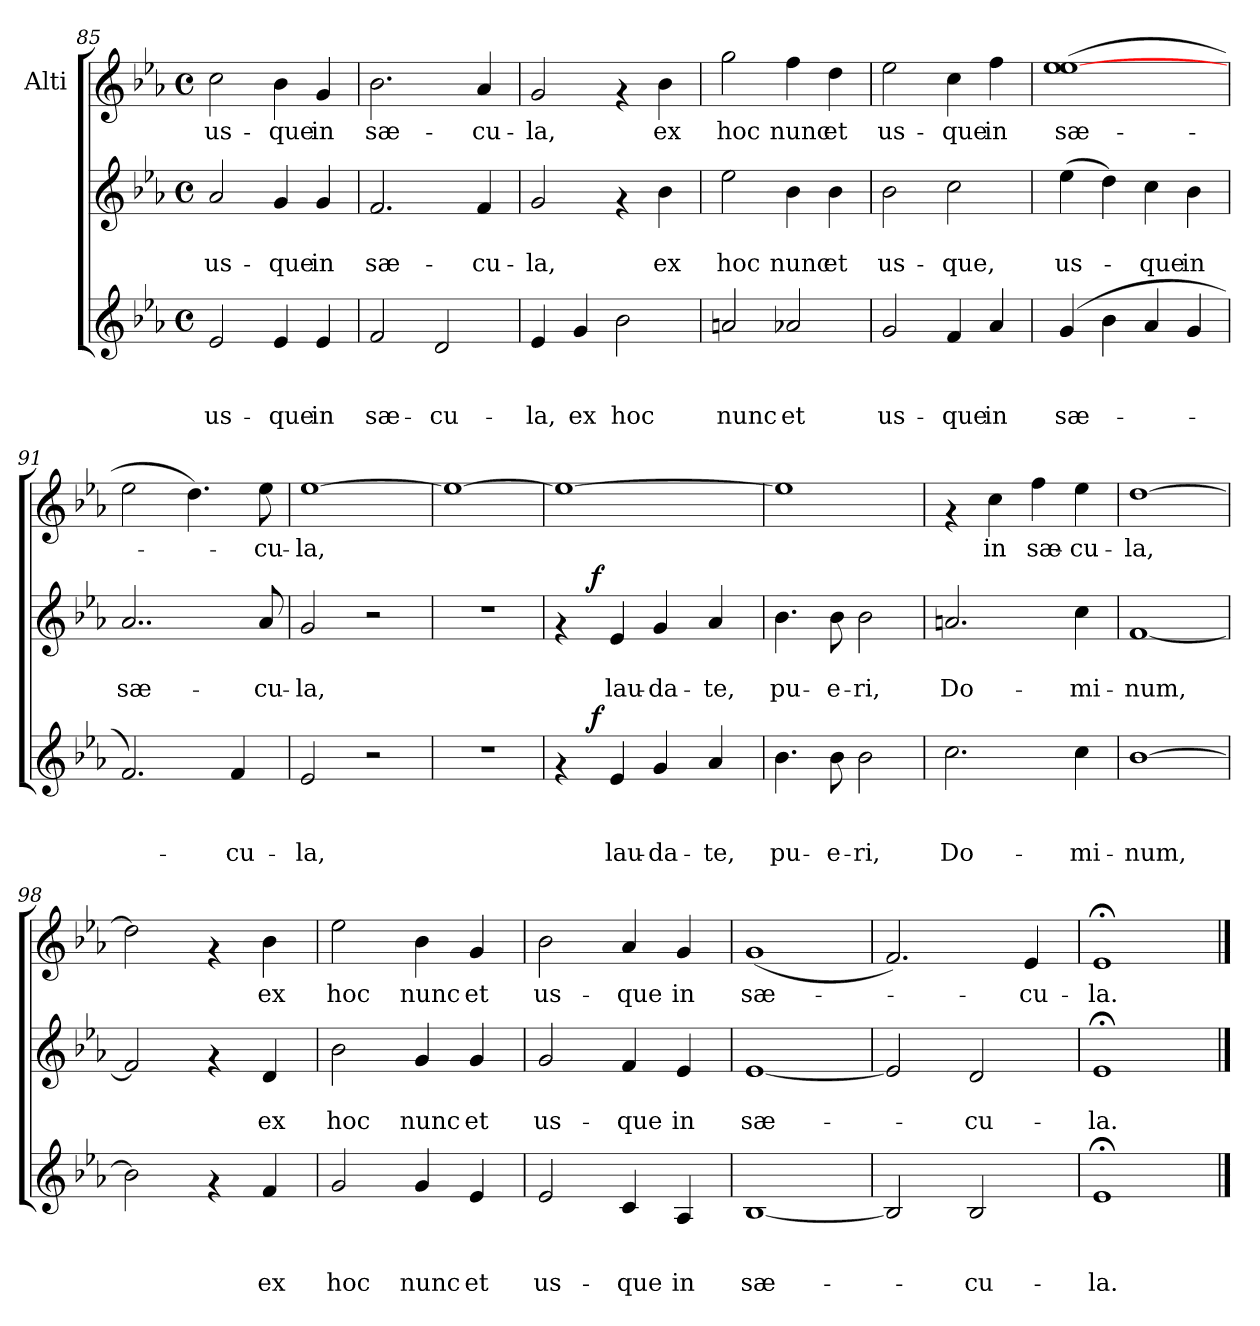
**kern	**text	**text	**text	**dynam	**kern	**text	**text	**dynam	**kern	**text
*part3	*part3	*part3	*part3	*part3	*part2	*part2	*part2	*part2	*part1	*part1
*staff3	*staff3	*staff3	*staff3	*staff3	*staff2	*staff2	*staff2	*staff2	*staff1	*staff1
*	*	*	*	*	*	*	*	*	*I"Alti	*
*clefG2	*	*	*	*	*clefG2	*	*	*	*clefG2	*
*k[b-e-a-]	*	*	*	*	*k[b-e-a-]	*	*	*	*k[b-e-a-]	*
*E-:	*	*	*	*	*E-:	*	*	*	*E-:	*
*M4/4	*	*	*	*	*M4/4	*	*	*	*M4/4	*
*met(c)	*	*	*	*	*met(c)	*	*	*	*met(c)	*
=85	=85	=85	=85	=85	=85	=85	=85	=85	=85	=85
!	!	!	!LO:LY:b	!	!	!	!LO:LY:b	!	!	!LO:LY:b
2e-/	.	.	us-	.	2a-/	.	us-	.	2cc\	us-
!	!	!	!LO:LY:b	!	!	!	!LO:LY:b	!	!	!LO:LY:b
4e-/	.	.	-que	.	4g/	.	-que	.	4b-\	-que
!	!	!	!LO:LY:b	!	!	!	!LO:LY:b	!	!	!LO:LY:b
4e-/	.	.	in	.	4g/	.	in	.	4g/	in
=86	=86	=86	=86	=86	=86	=86	=86	=86	=86	=86
!	!	!	!LO:LY:b	!	!	!	!LO:LY:b	!	!	!LO:LY:b
2f/	.	.	sæ-	.	2.f/	.	sæ-	.	2.b-\	sæ-
!	!	!	!LO:LY:b	!	!	!	!	!	!	!
2d/	.	.	-cu-	.	.	.	.	.	.	.
!	!	!	!	!	!	!	!LO:LY:b	!	!	!LO:LY:b
.	.	.	.	.	4f/	.	-cu-	.	4a-/	-cu-
=87	=87	=87	=87	=87	=87	=87	=87	=87	=87	=87
!	!	!	!LO:LY:b	!	!	!	!LO:LY:b	!	!	!LO:LY:b
4e-/	.	.	-la,	.	2g/	.	-la,	.	2g/	-la,
!	!	!	!LO:LY:b	!	!	!	!	!	!	!
4g/	.	.	ex	.	.	.	.	.	.	.
!	!	!	!LO:LY:b	!	!	!	!	!	!	!
2b-\	.	.	hoc	.	4rf	.	.	.	4rf	.
!	!	!	!	!	!	!	!LO:LY:b	!	!	!LO:LY:b
.	.	.	.	.	4b-\	.	ex	.	4b-\	ex
=88	=88	=88	=88	=88	=88	=88	=88	=88	=88	=88
!	!	!	!LO:LY:b	!	!	!	!LO:LY:b	!	!	!LO:LY:b
2an/	.	.	nunc	.	2ee-\	.	hoc	.	2gg\	hoc
!	!	!	!LO:LY:b	!	!	!	!LO:LY:b	!	!	!LO:LY:b
2a-X/	.	.	et	.	4b-\	.	nunc	.	4ff\	nunc
!	!	!	!	!	!	!	!LO:LY:b	!	!	!LO:LY:b
.	.	.	.	.	4b-\	.	et	.	4dd\	et
!!LO:LB:g=z
=89	=89	=89	=89	=89	=89	=89	=89	=89	=89	=89
!	!	!	!LO:LY:b	!	!	!	!LO:LY:b	!	!	!LO:LY:b
2g/	.	.	us-	.	2b-\	.	us-	.	2ee-\	us-
!	!	!	!LO:LY:b	!	!	!	!LO:LY:b	!	!	!LO:LY:b
4f/	.	.	-que	.	2cc\	.	-que,	.	4cc\	-que
!	!	!	!LO:LY:b	!	!	!	!	!	!	!LO:LY:b
4a-/	.	.	in	.	.	.	.	.	4ff\	in
=90	=90	=90	=90	=90	=90	=90	=90	=90	=90	=90
!	!	!	!LO:LY:b	!	!	!	!LO:LY:b	!	!	!LO:LY:b
(4g/	.	.	sæ-	.	(>4ee-\	.	us-	.	(>1ee- [>1ee-	sæ-
4b-\	.	.	.	.	4dd\)	.	.	.	.	.
!	!	!	!	!	!	!	!LO:LY:b	!	!	!
4a-/	.	.	.	.	4cc\	.	-que	.	.	.
!	!	!	!	!	!	!	!LO:LY:b	!	!	!
4g/	.	.	.	.	4b-\	.	in	.	.	.
=91	=91	=91	=91	=91	=91	=91	=91	=91	=91	=91
!	!	!	!	!	!	!	!LO:LY:b	!	!	!
2.f/)	.	.	.	.	2..a-/	.	sæ-	.	2ee-\	.
.	.	.	.	.	.	.	.	.	4.dd\)	.
!	!	!	!LO:LY:b	!	!	!	!	!	!	!
4f/	.	.	-cu-	.	.	.	.	.	.	.
!	!	!	!	!	!	!	!LO:LY:b	!	!	!LO:LY:b
.	.	.	.	.	8a-/	.	-cu-	.	8ee-\	-cu-
=92	=92	=92	=92	=92	=92	=92	=92	=92	=92	=92
!	!	!	!LO:LY:b	!	!	!	!LO:LY:b	!	!	!LO:LY:b
2e-/	.	.	-la,	.	2g/	.	-la,	.	[>1ee-	-la,
2r	.	.	.	.	2r	.	.	.	.	.
=93	=93	=93	=93	=93	=93	=93	=93	=93	=93	=93
1r	.	.	.	.	1r	.	.	.	1ee-_	.
=94	=94	=94	=94	=94	=94	=94	=94	=94	=94	=94
*^	*	*	*	*	*^	*	*	*	*	*
4rf	8.ryy	.	.	.	.	4rf	8.ryy	.	.	.	1ee-_	.
!	!	!	!	!	!LO:DY:a	!	!	!	!	!LO:DY:a	!	!
.	2ryy	.	.	.	f	.	2ryy	.	.	f	.	.
!	!	!	!	!LO:LY:b	!	!	!	!	!LO:LY:b	!	!	!
4e-/	.	.	.	lau-	.	4e-/	.	.	lau-	.	.	.
!	!	!	!	!LO:LY:b	!	!	!	!	!LO:LY:b	!	!	!
4g/	.	.	.	-da-	.	4g/	.	.	-da-	.	.	.
.	4ryy	.	.	.	.	.	4ryy	.	.	.	.	.
!	!	!	!	!LO:LY:b	!	!	!	!	!LO:LY:b	!	!	!
4a-/	.	.	.	-te,	.	4a-/	.	.	-te,	.	.	.
.	16ryy	.	.	.	.	.	16ryy	.	.	.	.	.
=95	=95	=95	=95	=95	=95	=95	=95	=95	=95	=95	=95	=95
!	!	!	!	!LO:LY:b	!	!	!	!	!LO:LY:b	!	!	!
*v	*v	*	*	*	*	*	*	*	*	*	*	*
*	*	*	*	*	*v	*v	*	*	*	*	*
4.b-\	.	.	pu-	.	4.b-\	.	pu-	.	1ee-]	.
!	!	!	!LO:LY:b	!	!	!	!LO:LY:b	!	!	!
8b-\	.	.	-e-	.	8b-\	.	-e-	.	.	.
!	!	!	!LO:LY:b	!	!	!	!LO:LY:b	!	!	!
2b-\	.	.	-ri,	.	2b-\	.	-ri,	.	.	.
!!LO:PB:g=z
=96	=96	=96	=96	=96	=96	=96	=96	=96	=96	=96
!	!	!	!LO:LY:b	!	!	!	!LO:LY:b	!	!	!
2.cc\	.	.	Do-	.	2.an/	.	Do-	.	4rf	.
!	!	!	!	!	!	!	!	!	!	!LO:LY:b
.	.	.	.	.	.	.	.	.	4cc\	in
!	!	!	!	!	!	!	!	!	!	!LO:LY:b
.	.	.	.	.	.	.	.	.	4ff\	sæ-
!	!	!	!LO:LY:b	!	!	!	!LO:LY:b	!	!	!LO:LY:b
4cc\	.	.	-mi-	.	4cc\	.	-mi-	.	4ee-\	-cu-
=97	=97	=97	=97	=97	=97	=97	=97	=97	=97	=97
!	!	!	!LO:LY:b	!	!	!	!LO:LY:b	!	!	!LO:LY:b
[>1b-	.	.	-num,	.	[<1f	.	-num,	.	[>1dd	-la,
=98	=98	=98	=98	=98	=98	=98	=98	=98	=98	=98
2b-\]	.	.	.	.	2f/]	.	.	.	2dd\]	.
4rf	.	.	.	.	4rf	.	.	.	4rf	.
!	!	!	!LO:LY:b	!	!	!	!LO:LY:b	!	!	!LO:LY:b
4f/	.	.	ex	.	4d/	.	ex	.	4b-\	ex
=99	=99	=99	=99	=99	=99	=99	=99	=99	=99	=99
!	!	!	!LO:LY:b	!	!	!	!LO:LY:b	!	!	!LO:LY:b
2g/	.	.	hoc	.	2b-\	.	hoc	.	2ee-\	hoc
!	!	!	!LO:LY:b	!	!	!	!LO:LY:b	!	!	!LO:LY:b
4g/	.	.	nunc	.	4g/	.	nunc	.	4b-\	nunc
!	!	!	!LO:LY:b	!	!	!	!LO:LY:b	!	!	!LO:LY:b
4e-/	.	.	et	.	4g/	.	et	.	4g/	et
=100	=100	=100	=100	=100	=100	=100	=100	=100	=100	=100
!	!	!	!LO:LY:b	!	!	!	!LO:LY:b	!	!	!LO:LY:b
2e-/	.	.	us-	.	2g/	.	us-	.	2b-\	us-
!	!	!	!LO:LY:b	!	!	!	!LO:LY:b	!	!	!LO:LY:b
4c/	.	.	-que	.	4f/	.	-que	.	4a-/	-que
!	!	!	!LO:LY:b	!	!	!	!LO:LY:b	!	!	!LO:LY:b
4A-/	.	.	in	.	4e-/	.	in	.	4g/	in
=101	=101	=101	=101	=101	=101	=101	=101	=101	=101	=101
!	!	!	!LO:LY:b	!	!	!	!LO:LY:b	!	!	!LO:LY:b
[<1B-	.	.	sæ-	.	[<1e-	.	sæ-	.	(<1g	sæ-
=102	=102	=102	=102	=102	=102	=102	=102	=102	=102	=102
2B-/]	.	.	.	.	2e-/]	.	.	.	2.f/)	.
!	!	!	!LO:LY:b	!	!	!	!LO:LY:b	!	!	!
2B-/	.	.	-cu-	.	2d/	.	-cu-	.	.	.
!	!	!	!	!	!	!	!	!	!	!LO:LY:b
.	.	.	.	.	.	.	.	.	4e-/	-cu-
=103	=103	=103	=103	=103	=103	=103	=103	=103	=103	=103
!	!	!	!LO:LY:b	!	!	!	!LO:LY:b	!	!	!LO:LY:b
1e-;	.	.	-la.	.	1e-;	.	-la.	.	1e-;	-la.
==	==	==	==	==	==	==	==	==	==	==
*-	*-	*-	*-	*-	*-	*-	*-	*-	*-	*-
